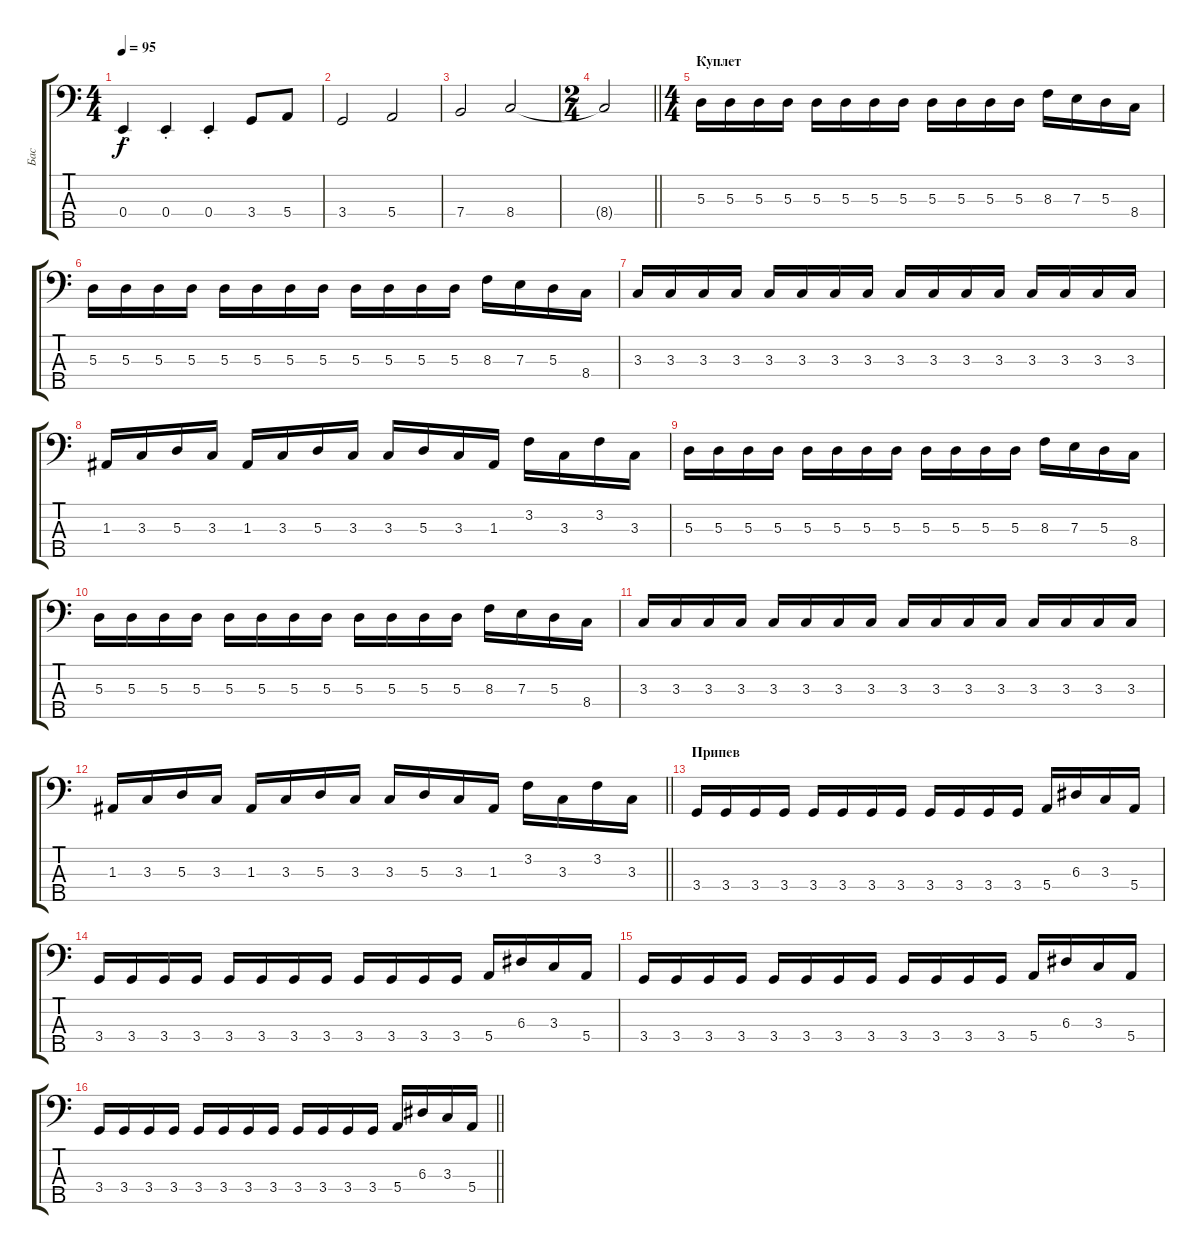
\track ("Бас" "Бас") {instrument electricbasspick}
\staff {score tabs}
\tuning (G2 D2 A1 E1 B0) {hide}
\ts (4 4)
\tempo 95
\clef f4
\ks c
0.4{st}.4{dy f} 0.4{st}.4 0.4{st}.4 3.4.8 5.4.8 |
3.4.2 5.4.2 |
7.4.2 8.4.2 |
\ts (2 4)
\barLineRight lightlight
8.4{t}.2 |
\ts (4 4)
\section ("" "Куплет")
5.3.16 5.3.16 5.3.16 5.3.16 5.3.16 5.3.16 5.3.16 5.3.16 5.3.16 5.3.16 5.3.16 5.3.16 8.3.16 7.3.16 5.3.16 8.4.16 |
5.3.16 5.3.16 5.3.16 5.3.16 5.3.16 5.3.16 5.3.16 5.3.16 5.3.16 5.3.16 5.3.16 5.3.16 8.3.16 7.3.16 5.3.16 8.4.16 |
3.3.16 3.3.16 3.3.16 3.3.16 3.3.16 3.3.16 3.3.16 3.3.16 3.3.16 3.3.16 3.3.16 3.3.16 3.3.16 3.3.16 3.3.16 3.3.16 |
1.3.16 3.3.16 5.3.16 3.3.16 1.3.16 3.3.16 5.3.16 3.3.16 3.3.16 5.3.16 3.3.16 1.3.16 3.2.16 3.3.16 3.2.16 3.3.16 |
5.3.16 5.3.16 5.3.16 5.3.16 5.3.16 5.3.16 5.3.16 5.3.16 5.3.16 5.3.16 5.3.16 5.3.16 8.3.16 7.3.16 5.3.16 8.4.16 |
5.3.16 5.3.16 5.3.16 5.3.16 5.3.16 5.3.16 5.3.16 5.3.16 5.3.16 5.3.16 5.3.16 5.3.16 8.3.16 7.3.16 5.3.16 8.4.16 |
3.3.16 3.3.16 3.3.16 3.3.16 3.3.16 3.3.16 3.3.16 3.3.16 3.3.16 3.3.16 3.3.16 3.3.16 3.3.16 3.3.16 3.3.16 3.3.16 |
\barLineRight lightlight
1.3.16 3.3.16 5.3.16 3.3.16 1.3.16 3.3.16 5.3.16 3.3.16 3.3.16 5.3.16 3.3.16 1.3.16 3.2.16 3.3.16 3.2.16 3.3.16 |
\section ("" "Припев")
3.4.16 3.4.16 3.4.16 3.4.16 3.4.16 3.4.16 3.4.16 3.4.16 3.4.16 3.4.16 3.4.16 3.4.16 5.4.16 6.3.16 3.3.16 5.4.16 |
3.4.16 3.4.16 3.4.16 3.4.16 3.4.16 3.4.16 3.4.16 3.4.16 3.4.16 3.4.16 3.4.16 3.4.16 5.4.16 6.3.16 3.3.16 5.4.16 |
3.4.16 3.4.16 3.4.16 3.4.16 3.4.16 3.4.16 3.4.16 3.4.16 3.4.16 3.4.16 3.4.16 3.4.16 5.4.16 6.3.16 3.3.16 5.4.16 |
\barLineRight lightlight
3.4.16 3.4.16 3.4.16 3.4.16 3.4.16 3.4.16 3.4.16 3.4.16 3.4.16 3.4.16 3.4.16 3.4.16 5.4.16 6.3.16 3.3.16 5.4.16
